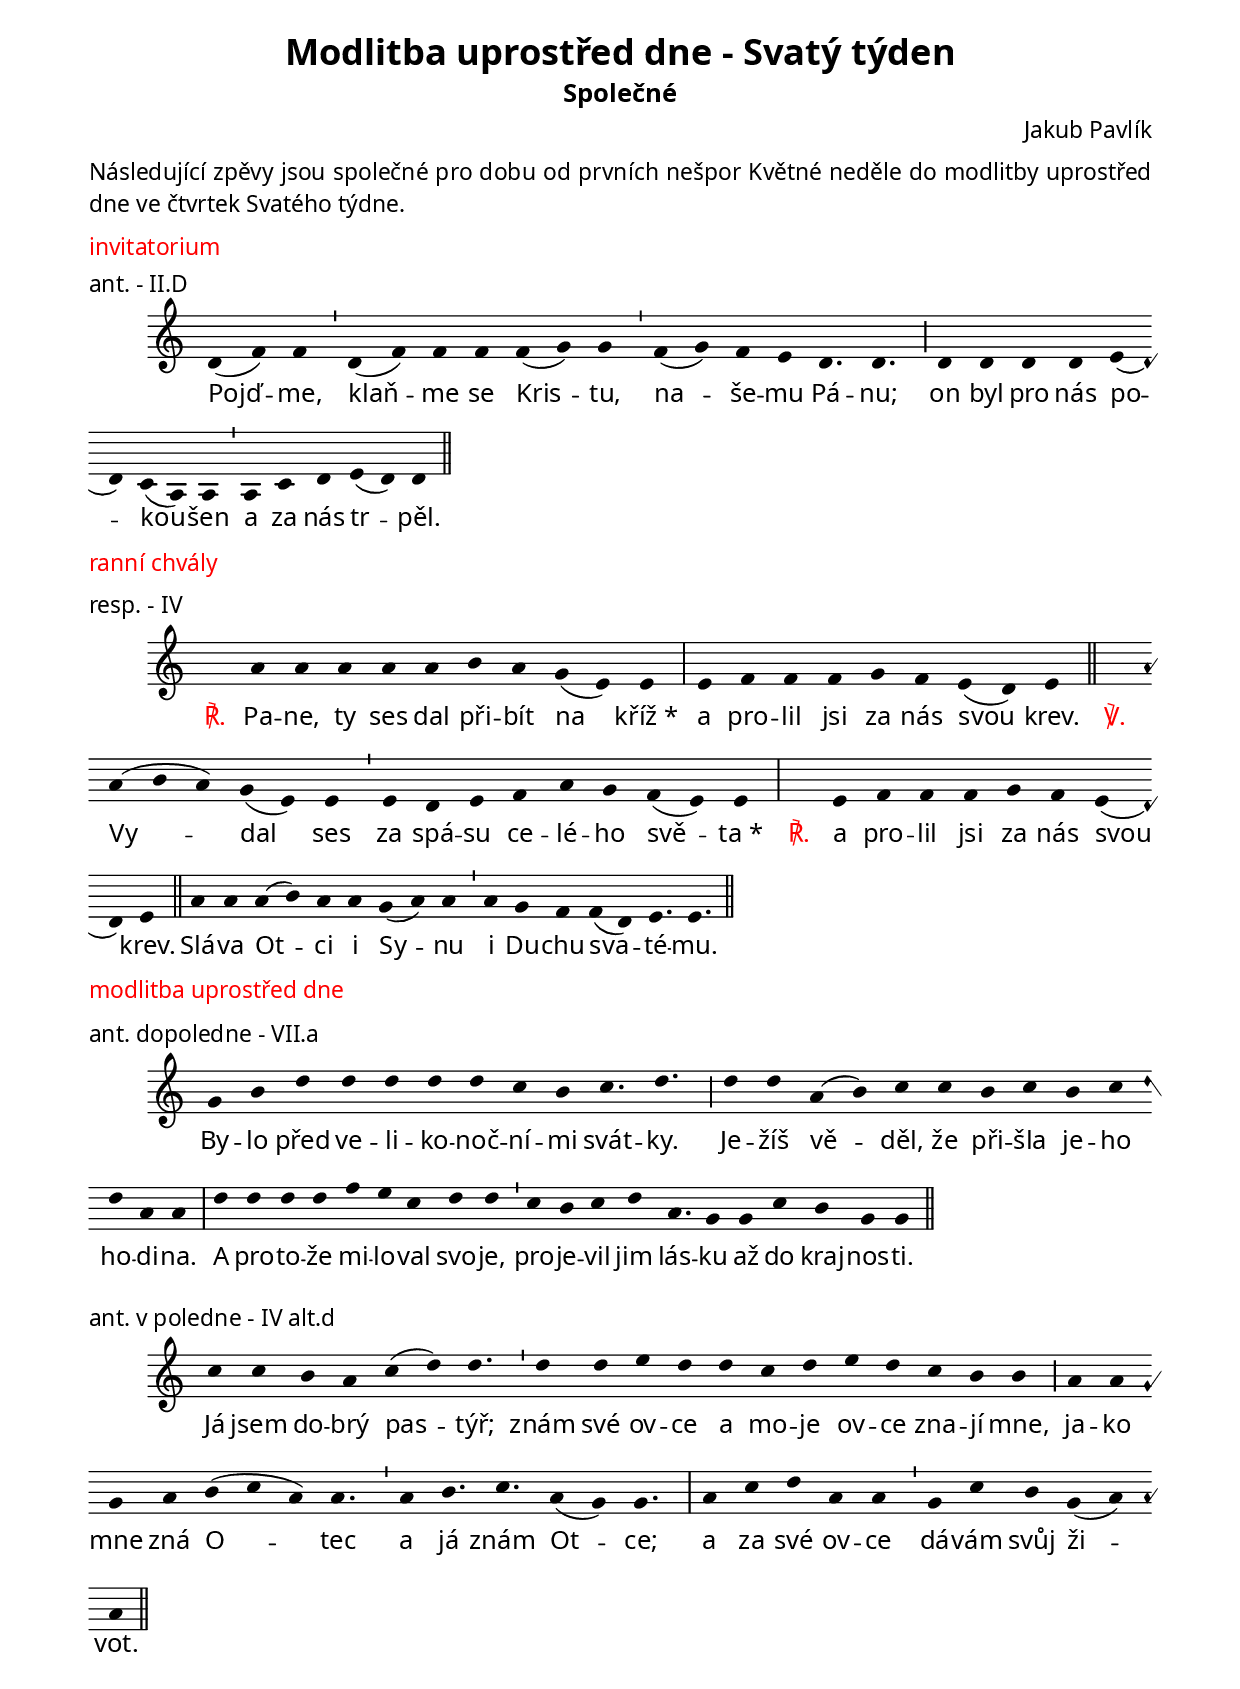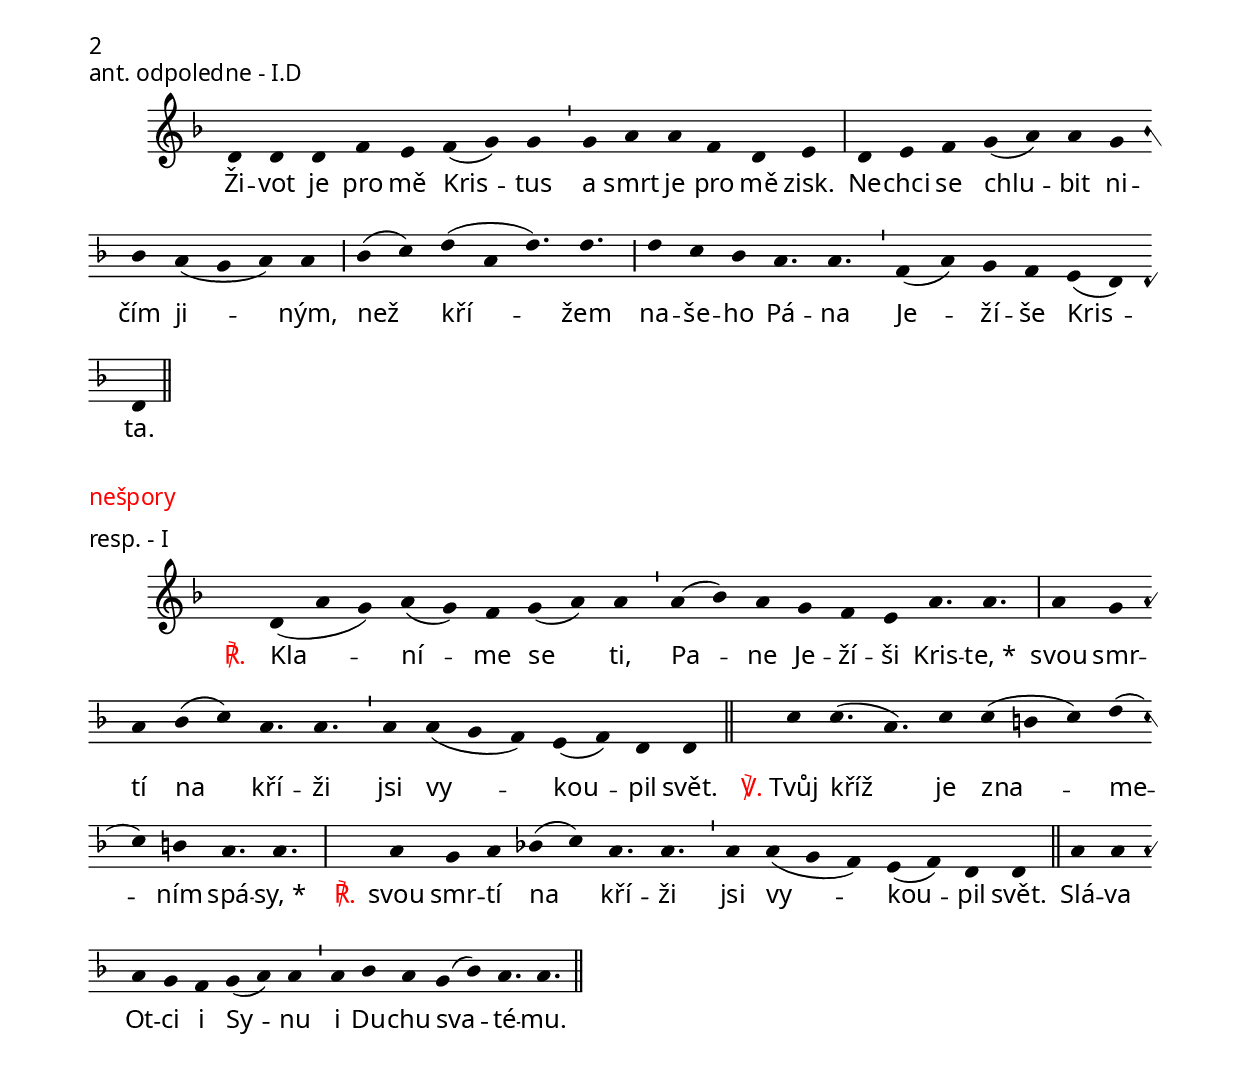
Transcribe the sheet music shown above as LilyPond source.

\version "2.14.2"

\header {
  title = "Modlitba uprostřed dne - Svatý týden"
  composer = "Jakub Pavlík"
}

\include "spolecne.ly"
\include "dilyresponsorii.ly"

\bookpart {
  \header {
    subtitle = "Společné"
  }
  
  \markup\justify{
    Následující zpěvy jsou společné pro dobu od prvních nešpor
    Květné neděle do modlitby uprostřed dne ve čtvrtek Svatého
    týdne.
  }
  
  \markup {\nadpisHodinka {"invitatorium"}}

  \score {
    \relative c' {
      \choralniRezim
      d4( f) f \barMin
      d( f) f f f( g) g \barMin f( g) f e d4. d \barMaior
      d4 d d d e( d) c( a) a \barMin a c d e( d) d \barFinalis
    }
    \addlyrics {
      Pojď -- me,
      klaň -- me se Kris -- tu, na -- še -- mu Pá -- nu;
      on byl pro nás po -- kou -- šen a za nás tr -- pěl.
    }
    \header {
      quid = "ant."
      modus = "II"
      differentia = "D" 
      psalmus = ""
      id = ""
      piece = \markup {\sestavTitulekBezZalmu}
    }
  }
  
  \markup {\nadpisHodinka {"ranní chvály"}}

  \score {
    \relative c'' {
      \choralniRezim
      
      % R
      \neviditelna a
      a4 a a a a b a g( e) e \barMax
      e f f f g f e( d) e \barFinalis
      % V
      \neviditelna a
      a( b a) g( e) e \barMin e d e f a g f( e) e \barMax
      % R
      \neviditelna a
      e f f f g f e( d) e \barFinalis
      % Slava
      a a a( b) a a g( a) a \barMin a g f f( d) e4. e \barFinalis
    }
    \addlyrics {
      \Response Pa -- ne, ty ses dal při -- bít na kříž_*
      a pro -- lil jsi za nás svou krev.
      \Verse Vy -- dal ses za spá -- su ce -- lé -- ho svě -- ta_*
      \Response a pro -- lil jsi za nás svou krev.
      \textRespDoxologie
    }
    \header {
      quid = "resp."
      modus = "IV"
      id = ""
      piece = \markup {\sestavTitulekResp}
    }
  }


  \markup {\nadpisHodinka {"modlitba uprostřed dne"}}

\score {
  \relative c'' {
    \choralniRezim
    
    g4 b d d d d d c b c4. d \barMaior
    d4 d a( b) c c b c b c d a a \barMax
    d d d d f e c d d \barMin
    c b c d a4. g4 g c b g g \barFinalis
  }
  \addlyrics {
    By -- lo před ve -- li -- ko -- noč -- ní -- mi svát -- ky. 
    Je -- žíš vě -- děl, že při -- šla je -- ho ho -- di -- na. 
    A pro -- to -- že mi -- lo -- val svo -- je,
    pro -- je -- vil jim lás -- ku až do kraj -- nos -- ti.
  }
  \header {
    quid = "ant. dopoledne"
    modus = "VII"
    differentia = "a" 
    psalmus = ""
    id = "dopo"
    piece = \markup {\sestavTitulekBezZalmu}
  }
}

\score {
  \relative c'' {
    \choralniRezim
    
    c4 c b a c( d) d4. \barMin
    d4 d e d d c d e d c b b \barMaior 
    a a g a b( c a) a4. \barMin
    a4 b4. c a4( g) g4. \barMax
    a4 c d a a \barMin
    g c b g( a) a \barFinalis
  }
  \addlyrics {
    Já jsem do -- brý pas -- týř; znám své ov -- ce a mo -- je ov -- ce
    zna -- jí mne, ja -- ko mne zná O -- tec a já znám Ot -- ce;
    a za své ov -- ce dá -- vám svůj ži -- vot.
  }
  \header {
    quid = "ant. v poledne"
    modus = "IV alt"
    differentia = "d" 
    psalmus = ""
    id = "po"
    piece = \markup {\sestavTitulekBezZalmu}
  }
}

\score {
  \relative c' {
    \choralniRezim
    \key f \major
    d4 d d f e f( g) g \barMin
    g a a f d e \barMax
    
    d e f g( a) a g bes a( g a) a \barMaior
    bes( c) d( a d4.) d \barMaior
    d4 c bes a4. a \barMin f4( a) g f e( d) d \barFinalis
  }
  \addlyrics {
    Ži -- vot je pro mě Kris -- tus
    a smrt je pro mě zisk.
    
    Ne -- chci se chlu -- bit ni -- čím ji -- ným,
    než kří -- žem 
    na -- še -- ho Pá -- na Je -- ží -- še Kris -- ta.
  }
  \header {
    quid = "ant. odpoledne"
    modus = "I"
    differentia = "D" 
    psalmus = ""
    id = "odpo"
    piece = \markup {\sestavTitulekBezZalmu}
  }
}

  \markup {\nadpisHodinka {"nešpory"}}

  \score {
    \relative c' {
      \choralniRezim
      \key f \major
      % R
      \neviditelna d
      d4( a' g) a( g) f g( a) a \barMin a( bes) a g f e a4. a \barMax
      a4 g a bes( c) a4. a \barMin a4 a( g f) e( f) d d \barFinalis
      % V
      \neviditelna a
      c' c4.( a) c4 c( b c) d( c) b a4. a \barMax
      % R
      \neviditelna a
      a4 g a bes!( c) a4. a \barMin a4 a( g f) e( f) d d \barFinalis
      % Slava
      a'4 a a g f g( a) a \barMin a bes a g( bes) a4. a \barFinalis
    }
    \addlyrics {
      \Response Kla -- ní -- me se ti, Pa -- ne Je -- ží -- ši Kris -- te,_*
      svou smr -- tí na kří -- ži jsi vy -- kou -- pil svět.
      \Verse Tvůj kříž je zna -- me -- ním spá -- sy,_*
      \Response svou smr -- tí na kří -- ži jsi vy -- kou -- pil svět.
      \textRespDoxologie
    }
    \header {
      quid = "resp."
      modus = "I"
      id = ""
      piece = \markup {\sestavTitulekResp}
    }
  }
} % bookpart

\bookpart {
  \header {
    subtitle = "Vlastní texty pro jednotlivé dny"
  }
  
  \markup\nadpisDen{Květná neděle}
  
  \markup {\nadpisHodinka {"1. nešpory"}}
  
  \score {
    \relative c' {
      \choralniRezim
      
    }
    \addlyrics {
  
    }
    \header {
      quid = ". ant."
      modus = ""
      differentia = "" 
      psalmus = ""
      id = ""
      piece = \markup {\sestavTitulek}
    }
  }
  
  \score {
    \relative c' {
      \choralniRezim
      
    }
    \addlyrics {
  
    }
    \header {
      quid = ". ant."
      modus = ""
      differentia = "" 
      psalmus = ""
      id = ""
      piece = \markup {\sestavTitulek}
    }
  }
  
  \score {
    \relative c' {
      \choralniRezim
      
    }
    \addlyrics {
  
    }
    \header {
      quid = ". ant."
      modus = ""
      differentia = "" 
      psalmus = ""
      id = ""
      piece = \markup {\sestavTitulek}
    }
  }
  
  \score {
    \relative c' {
      \choralniRezim
      
    }
    \addlyrics {
  
    }
    \header {
      quid = "ant. k Magnificat"
      modus = ""
      differentia = "" 
      psalmus = ""
      id = ""
      piece = \markup {\sestavTitulekBezZalmu}
    }
  }
  
  \markup {\nadpisHodinka {"ranní chvály"}}
  \markup {\nadpisHodinka {"modlitba uprostřed dne"}}
  \markup {\nadpisHodinka {"2. nešpory"}}
}